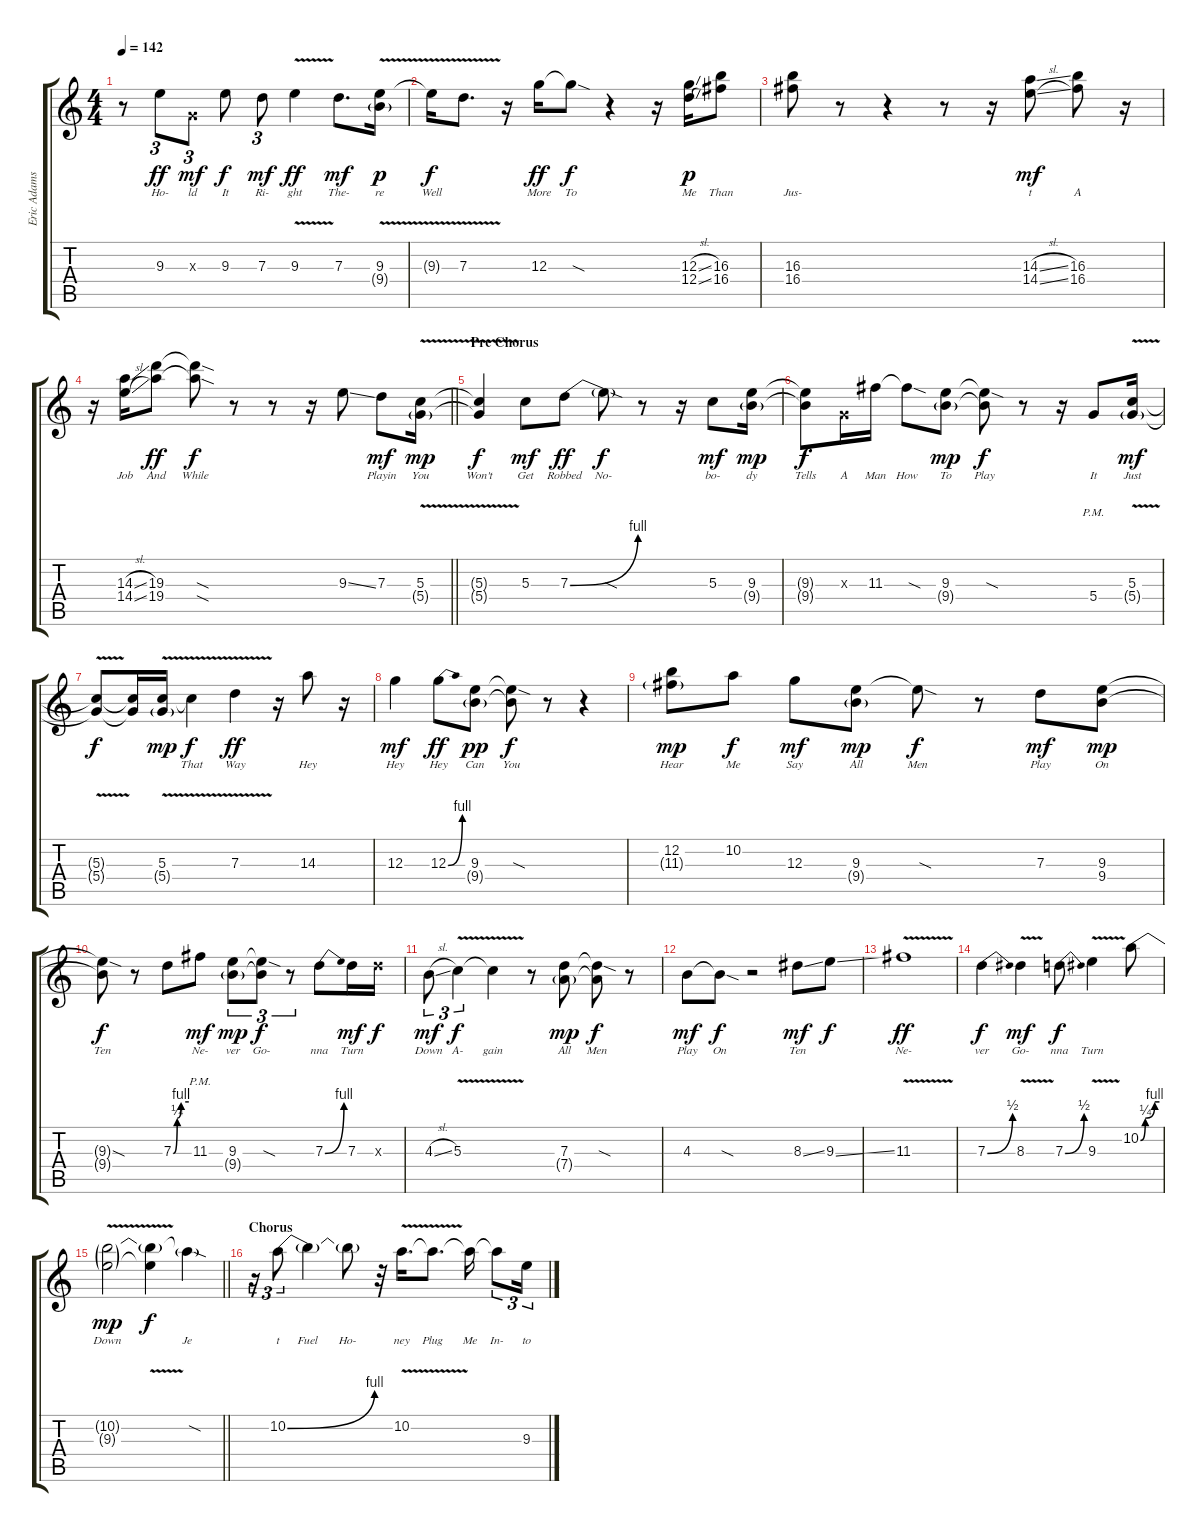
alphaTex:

\track ("Eric Adams" "Eric Adams") {instrument overdrivenguitar}
\staff {score tabs}
\tuning (E4 B3 G3 D3 A2 E2) {hide}
\ts (4 4)
\tempo 142
\clef g2
\ks c
r.8{dy ff} 9.3.8{tu (3 2) lyrics (0 "Ho-") lyrics (1 "") lyrics (2 "") lyrics (3 "") lyrics (4 "")} 0.3{x}.8{tu (3 2) lyrics (0 "ld") lyrics (1 "") lyrics (2 "") lyrics (3 "") lyrics (4 "") dy mf} 9.3.8{lyrics (0 "It") lyrics (1 "") lyrics (2 "") lyrics (3 "") lyrics (4 "") dy f} 7.3.8{tu (3 2) lyrics (0 "Ri-") lyrics (1 "") lyrics (2 "") lyrics (3 "") lyrics (4 "") dy mf} 9.3{v}.4{lyrics (0 "ght") lyrics (1 "") lyrics (2 "") lyrics (3 "") lyrics (4 "") dy ff} 7.3.8{d lyrics (0 "The-") lyrics (1 "") lyrics (2 "") lyrics (3 "") lyrics (4 "") dy mf} (9.3{v} 9.4{g}).16{lyrics (0 "re") lyrics (1 "") lyrics (2 "") lyrics (3 "") lyrics (4 "") dy p} |
9.3{t}.16{lyrics (0 "Well") lyrics (1 "") lyrics (2 "") lyrics (3 "") lyrics (4 "") dy f} 7.3{v}.8{d lyrics (0 "") lyrics (1 "") lyrics (2 "") lyrics (3 "") lyrics (4 "")} r.16 12.3.16{lyrics (0 "More") lyrics (1 "") lyrics (2 "") lyrics (3 "") lyrics (4 "") dy ff} 12.3{sod t}.8{lyrics (0 "To") lyrics (1 "") lyrics (2 "") lyrics (3 "") lyrics (4 "") dy f} r.4 r.16 (12.3{sl} 12.4{sl}).16{lyrics (0 "Me") lyrics (1 "") lyrics (2 "") lyrics (3 "") lyrics (4 "") dy p} (16.3 16.4).8{lyrics (0 "Than") lyrics (1 "") lyrics (2 "") lyrics (3 "") lyrics (4 "")} |
(16.3 16.4).8{lyrics (0 "Jus-") lyrics (1 "") lyrics (2 "") lyrics (3 "") lyrics (4 "")} r.8 r.4 r.8 r.16 (14.3{sl} 14.4{sl}).8{lyrics (0 "t") lyrics (1 "") lyrics (2 "") lyrics (3 "") lyrics (4 "") dy mf} (16.3 16.4).8{lyrics (0 "A") lyrics (1 "") lyrics (2 "") lyrics (3 "") lyrics (4 "")} r.16 |
\barLineRight lightlight
r.16 (14.3{sl} 14.4{sl}).16{lyrics (0 "Job") lyrics (1 "") lyrics (2 "") lyrics (3 "") lyrics (4 "")} (19.3 19.4).8{lyrics (0 "And") lyrics (1 "") lyrics (2 "") lyrics (3 "") lyrics (4 "") dy ff} (19.3{sod t} 19.4{sod t}).8{lyrics (0 "While") lyrics (1 "") lyrics (2 "") lyrics (3 "") lyrics (4 "") dy f} r.8 r.8 r.16 9.3{ss}.8{lyrics (0 "") lyrics (1 "") lyrics (2 "") lyrics (3 "") lyrics (4 "")} 7.3.8{lyrics (0 "Playin") lyrics (1 "") lyrics (2 "") lyrics (3 "") lyrics (4 "") dy mf} (5.3{v} 5.4{g}).16{lyrics (0 "You") lyrics (1 "") lyrics (2 "") lyrics (3 "") lyrics (4 "") dy mp} |
\section ("" "Pre Chorus")
(5.3{t} 5.4{t}).4{lyrics (0 "Won't") lyrics (1 "") lyrics (2 "") lyrics (3 "") lyrics (4 "") dy f} 5.3.8{lyrics (0 "Get") lyrics (1 "") lyrics (2 "") lyrics (3 "") lyrics (4 "") dy mf} 7.3{be (bend 0 0 60 4)}.8{lyrics (0 "Robbed") lyrics (1 "") lyrics (2 "") lyrics (3 "") lyrics (4 "") dy ff} 7.3{sod t}.8{lyrics (0 "No-") lyrics (1 "") lyrics (2 "") lyrics (3 "") lyrics (4 "") dy f} r.8 r.16 5.3.8{lyrics (0 "bo-") lyrics (1 "") lyrics (2 "") lyrics (3 "") lyrics (4 "") dy mf} (9.3 9.4{g}).16{lyrics (0 "dy") lyrics (1 "") lyrics (2 "") lyrics (3 "") lyrics (4 "") dy mp} |
(9.3{t} 9.4{t}).8{lyrics (0 "Tells") lyrics (1 "") lyrics (2 "") lyrics (3 "") lyrics (4 "") dy f} 0.3{x}.16{lyrics (0 "A") lyrics (1 "") lyrics (2 "") lyrics (3 "") lyrics (4 "")} 11.3.16{lyrics (0 "Man") lyrics (1 "") lyrics (2 "") lyrics (3 "") lyrics (4 "")} 11.3{sod t}.8{lyrics (0 "How") lyrics (1 "") lyrics (2 "") lyrics (3 "") lyrics (4 "")} (9.3 9.4{g}).8{lyrics (0 "To") lyrics (1 "") lyrics (2 "") lyrics (3 "") lyrics (4 "") dy mp} (9.3{sod t} 9.4{t}).8{lyrics (0 "Play") lyrics (1 "") lyrics (2 "") lyrics (3 "") lyrics (4 "") dy f} r.8 r.16 5.4{pm}.8{lyrics (0 "It") lyrics (1 "") lyrics (2 "") lyrics (3 "") lyrics (4 "")} (5.3{v} 5.4{g}).16{lyrics (0 "Just") lyrics (1 "") lyrics (2 "") lyrics (3 "") lyrics (4 "") dy mf} |
(5.3{t} 5.4{t}).8{lyrics (0 "") lyrics (1 "") lyrics (2 "") lyrics (3 "") lyrics (4 "") dy f} (5.3{t} 5.4{t}).16{lyrics (0 "") lyrics (1 "") lyrics (2 "") lyrics (3 "") lyrics (4 "")} (5.3{v} 5.4{g}).16{lyrics (0 "") lyrics (1 "") lyrics (2 "") lyrics (3 "") lyrics (4 "") dy mp} 5.3{t}.4{lyrics (0 "That") lyrics (1 "") lyrics (2 "") lyrics (3 "") lyrics (4 "") dy f} 7.3{v}.4{lyrics (0 "Way") lyrics (1 "") lyrics (2 "") lyrics (3 "") lyrics (4 "") dy ff} r.16 14.3.8{lyrics (0 "Hey") lyrics (1 "") lyrics (2 "") lyrics (3 "") lyrics (4 "")} r.16 |
12.3.4{lyrics (0 "Hey") lyrics (1 "") lyrics (2 "") lyrics (3 "") lyrics (4 "") dy mf} 12.3{be (bend 0 0 60 4)}.8{lyrics (0 "Hey") lyrics (1 "") lyrics (2 "") lyrics (3 "") lyrics (4 "") dy ff} (9.3 9.4{g}).8{lyrics (0 "Can") lyrics (1 "") lyrics (2 "") lyrics (3 "") lyrics (4 "") dy pp} (9.3{sod t} 9.4{t}).8{lyrics (0 "You") lyrics (1 "") lyrics (2 "") lyrics (3 "") lyrics (4 "") dy f} r.8 r.4 |
(12.2 11.3{g}).8{lyrics (0 "Hear") lyrics (1 "") lyrics (2 "") lyrics (3 "") lyrics (4 "") dy mp} 10.2.8{lyrics (0 "Me") lyrics (1 "") lyrics (2 "") lyrics (3 "") lyrics (4 "") dy f} 12.3.8{lyrics (0 "Say") lyrics (1 "") lyrics (2 "") lyrics (3 "") lyrics (4 "") dy mf} (9.3 9.4{g}).8{lyrics (0 "All") lyrics (1 "") lyrics (2 "") lyrics (3 "") lyrics (4 "") dy mp} 9.3{sod t}.8{lyrics (0 "Men") lyrics (1 "") lyrics (2 "") lyrics (3 "") lyrics (4 "") dy f} r.8 7.3.8{lyrics (0 "Play") lyrics (1 "") lyrics (2 "") lyrics (3 "") lyrics (4 "") dy mf} (9.3 9.4).8{lyrics (0 "On") lyrics (1 "") lyrics (2 "") lyrics (3 "") lyrics (4 "") dy mp} |
(9.3{sod t} 9.4{t}).8{lyrics (0 "Ten") lyrics (1 "") lyrics (2 "") lyrics (3 "") lyrics (4 "") dy f} r.8 7.3{be (custom 0 0 15 1 30 4 60 4)}.8{lyrics (0 "") lyrics (1 "") lyrics (2 "") lyrics (3 "") lyrics (4 "")} 11.3{pm}.8{lyrics (0 "Ne-") lyrics (1 "") lyrics (2 "") lyrics (3 "") lyrics (4 "") dy mf} (9.3 9.4{g}).8{tu (3 2) lyrics (0 "ver") lyrics (1 "") lyrics (2 "") lyrics (3 "") lyrics (4 "") dy mp} (9.3{sod t} 9.4{t}).8{tu (3 2) lyrics (0 "Go-") lyrics (1 "") lyrics (2 "") lyrics (3 "") lyrics (4 "") dy f} r.8{tu (3 2)} 7.3{be (bend 0 0 60 4)}.8{lyrics (0 "nna") lyrics (1 "") lyrics (2 "") lyrics (3 "") lyrics (4 "")} 7.3.16{lyrics (0 "Turn") lyrics (1 "") lyrics (2 "") lyrics (3 "") lyrics (4 "") dy mf} 7.3{x}.16{lyrics (0 "") lyrics (1 "") lyrics (2 "") lyrics (3 "") lyrics (4 "") dy f} |
4.3{sl}.8{tu (3 2) lyrics (0 "Down") lyrics (1 "") lyrics (2 "") lyrics (3 "") lyrics (4 "") dy mf} 5.3{v}.4{tu (3 2) lyrics (0 "A-") lyrics (1 "") lyrics (2 "") lyrics (3 "") lyrics (4 "") dy f} 5.3{t}.4{lyrics (0 "gain") lyrics (1 "") lyrics (2 "") lyrics (3 "") lyrics (4 "")} r.8 (7.3 7.4{g}).8{lyrics (0 "All") lyrics (1 "") lyrics (2 "") lyrics (3 "") lyrics (4 "") dy mp} (7.3{sod t} 7.4{t}).8{lyrics (0 "Men") lyrics (1 "") lyrics (2 "") lyrics (3 "") lyrics (4 "") dy f} r.8 |
4.3.8{lyrics (0 "Play") lyrics (1 "") lyrics (2 "") lyrics (3 "") lyrics (4 "") dy mf} 4.3{sod t}.8{lyrics (0 "On") lyrics (1 "") lyrics (2 "") lyrics (3 "") lyrics (4 "") dy f} r.2 8.3{ss}.8{lyrics (0 "Ten") lyrics (1 "") lyrics (2 "") lyrics (3 "") lyrics (4 "") dy mf} 9.3{ss}.8{lyrics (0 "") lyrics (1 "") lyrics (2 "") lyrics (3 "") lyrics (4 "") dy f} |
11.3{v}.1{lyrics (0 "Ne-") lyrics (1 "") lyrics (2 "") lyrics (3 "") lyrics (4 "") dy ff} |
7.3{be (bend 0 0 60 2)}.4{lyrics (0 "ver") lyrics (1 "") lyrics (2 "") lyrics (3 "") lyrics (4 "") dy f} 8.3{v}.4{lyrics (0 "Go-") lyrics (1 "") lyrics (2 "") lyrics (3 "") lyrics (4 "") dy mf} 7.3{be (bend 0 0 60 2)}.8{lyrics (0 "nna") lyrics (1 "") lyrics (2 "") lyrics (3 "") lyrics (4 "") dy f} 9.3{v}.4{lyrics (0 "Turn") lyrics (1 "") lyrics (2 "") lyrics (3 "") lyrics (4 "")} 10.2{be (custom 0 0 15 1 45 4 60 4)}.8{lyrics (0 "") lyrics (1 "") lyrics (2 "") lyrics (3 "") lyrics (4 "")} |
\barLineRight lightlight
(10.2{v t} 9.3{g}).2{lyrics (0 "Down") lyrics (1 "") lyrics (2 "") lyrics (3 "") lyrics (4 "") dy mp} (10.2{t} 9.3{t}).4{lyrics (0 "") lyrics (1 "") lyrics (2 "") lyrics (3 "") lyrics (4 "") dy f} 10.2{sod t}.4{lyrics (0 "Je") lyrics (1 "") lyrics (2 "") lyrics (3 "") lyrics (4 "")} |
\section ("" "Chorus")
r.16{tu (3 2)} 10.2{be (bend 0 0 60 4)}.8{tu (3 2) lyrics (0 "t") lyrics (1 "") lyrics (2 "") lyrics (3 "") lyrics (4 "")} 10.2{t}.4{lyrics (0 "Fuel") lyrics (1 "") lyrics (2 "") lyrics (3 "") lyrics (4 "")} 10.2{t}.8{lyrics (0 "Ho-") lyrics (1 "") lyrics (2 "") lyrics (3 "") lyrics (4 "")} r.32 10.2{v}.16{d lyrics (0 "ney") lyrics (1 "") lyrics (2 "") lyrics (3 "") lyrics (4 "")} 10.2{t}.8{d lyrics (0 "Plug") lyrics (1 "") lyrics (2 "") lyrics (3 "") lyrics (4 "")} 10.2{t}.16{lyrics (0 "Me") lyrics (1 "") lyrics (2 "") lyrics (3 "") lyrics (4 "")} 10.2{t}.8{tu (3 2) lyrics (0 "In-") lyrics (1 "") lyrics (2 "") lyrics (3 "") lyrics (4 "")} 9.3.16{tu (3 2) lyrics (0 "to") lyrics (1 "") lyrics (2 "") lyrics (3 "") lyrics (4 "")}
